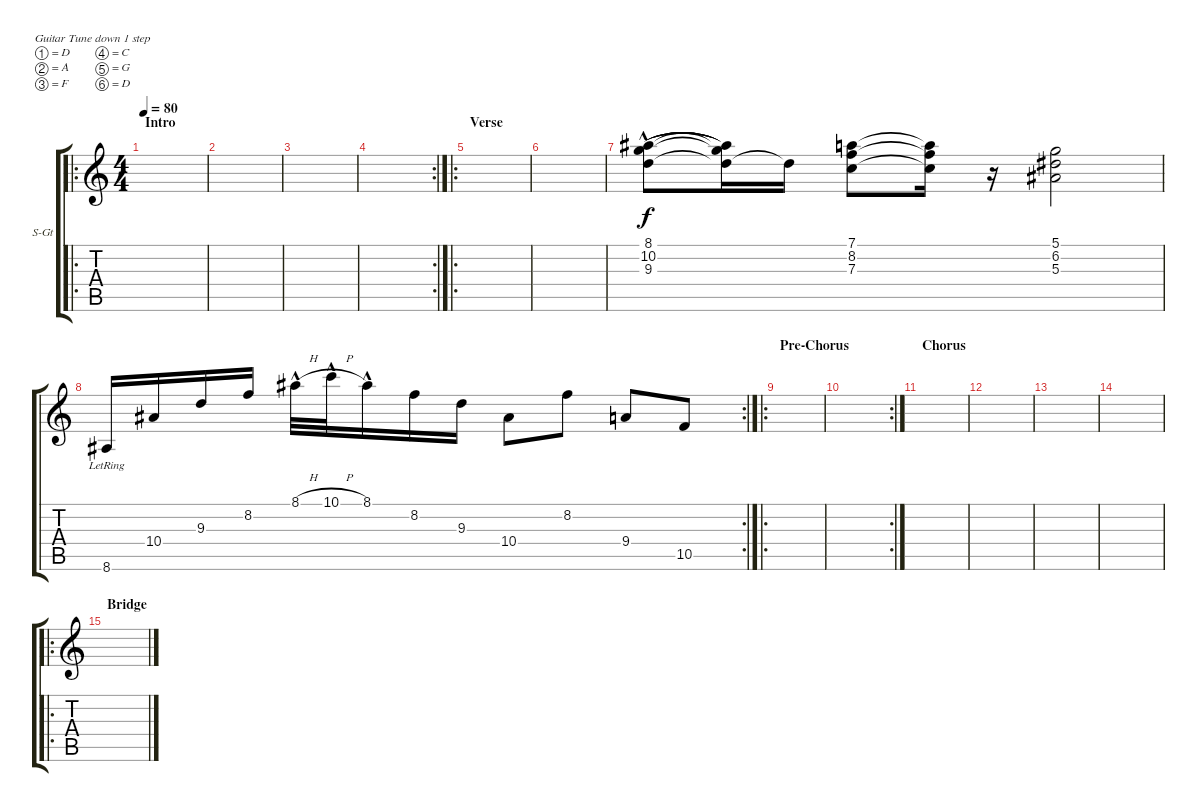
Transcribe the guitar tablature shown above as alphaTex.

\defaultSystemsLayout 4
\bracketExtendMode groupsimilarinstruments
\firstSystemTrackNameOrientation horizontal
\otherSystemsTrackNameOrientation horizontal
\track ("Steel Guitar" "S-Gt") {instrument acousticguitarsteel}
\staff {score tabs}
\tuning (D4 A3 F3 C3 G2 D2)
\ro
\ts (4 4)
\section ("" "Intro")
\tempo 80
\clef g2
\ks c
|
|
|
\rc 2
|
\ro
\section ("" "Verse")
|
|
(9.3 10.2 8.1{hac}).8{legatoorigin} (9.3{t} 10.2{t} 8.1{t}).16 9.3{t}.16 (8.2 7.1 7.3).8 (8.2{t} 7.1{t} 7.3{t}).16 r.16 (5.3 6.2 5.1).2 |
\rc 2
8.6{lr}.16 10.4.16 9.3.16 8.2.16 8.1{h hac}.32 10.1{h hac}.32 8.1{hac}.16 8.2.16 9.3.16 10.4.8 8.2.8 9.4.8 10.5.8 |
\ro
\section ("" "Pre-Chorus")
|
\rc 2
|
\section ("" "Chorus")
|
|
|
|
\ro
\section ("" "Bridge")
